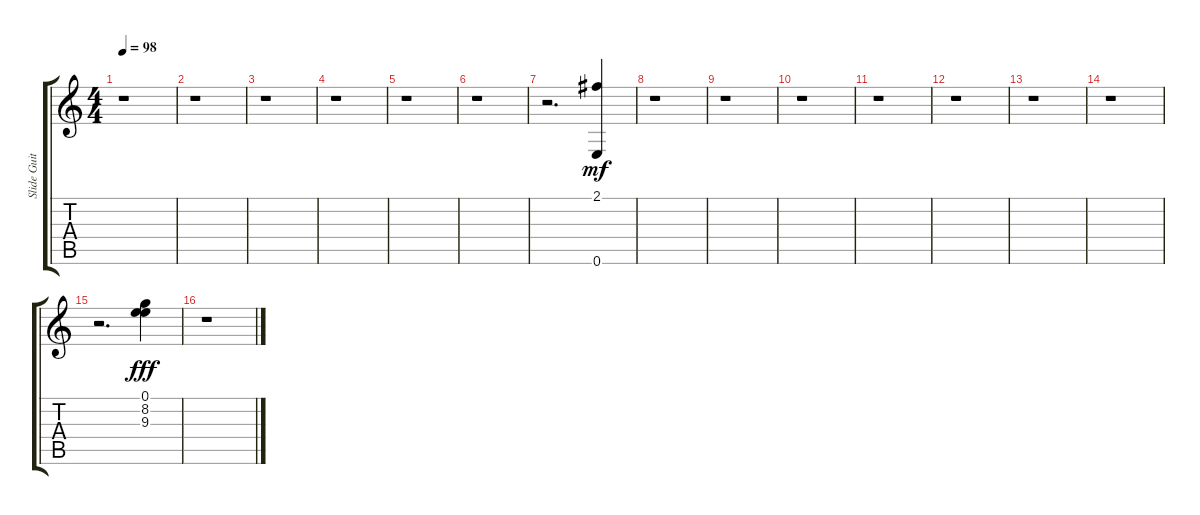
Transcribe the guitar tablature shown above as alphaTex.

\track ("Slide Guitar (left)" "Slide Guit") {instrument overdrivenguitar}
\staff {score tabs}
\tuning (E4 B3 G3 D3 A2 E2) {hide}
\ts (4 4)
\tempo 98
\clef g2
\ks c
r.1{dy fff} |
r.1 |
r.1 |
r.1 |
r.1 |
r.1 |
r.2{d} (2.1 0.6).4{dy mf} |
r.1 |
r.1 |
r.1 |
r.1 |
r.1 |
r.1 |
r.1 |
r.2{d} (0.1 8.2 9.3).4{dy fff volume 14 balance 8} |
r.1
